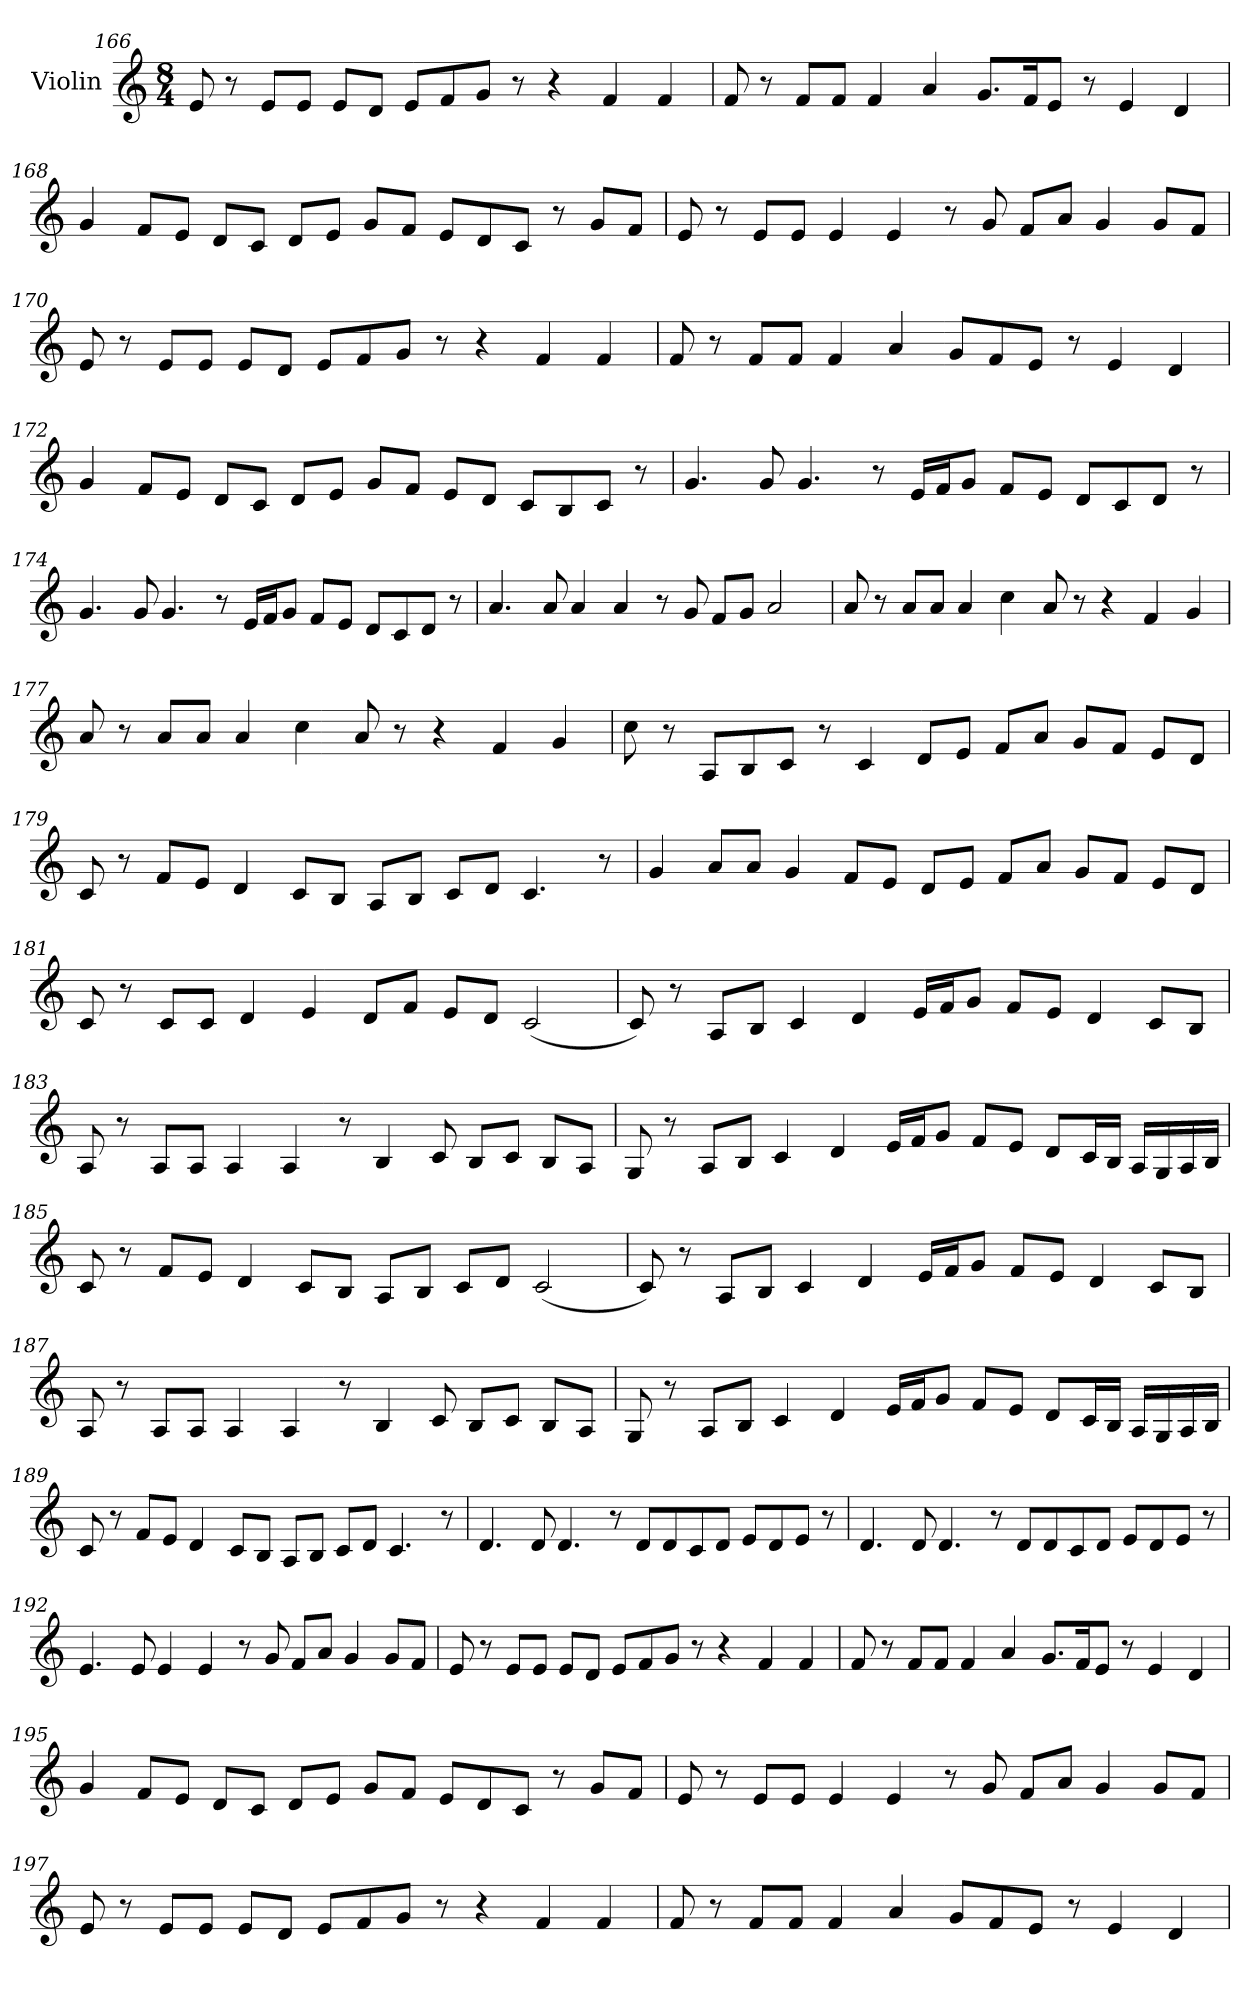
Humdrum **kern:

**kern
*part1
*staff1
*I"Violin
*clefG2
*k[]
*M8/4
=166
8e/
8r
8e/L
8e/J
8e/L
8d/J
8e/L
8f/
8g/J
8r
4r
4f/
4f/
!!LO:LB:g=z
=167
8f/
8r
8f/L
8f/J
4f/
4a/
8.g/L
16f/K
8e/J
8r
4e/
4d/
=168
4g/
8f/L
8e/J
8d/L
8c/J
8d/L
8e/J
8g/L
8f/J
8e/L
8d/
8c/J
8r
8g/L
8f/J
!!LO:PB:g=z
=169
8e/
8r
8e/L
8e/J
4e/
4e/
8r
8g/
8f/L
8a/J
4g/
8g/L
8f/J
=170
8e/
8r
8e/L
8e/J
8e/L
8d/J
8e/L
8f/
8g/J
8r
4r
4f/
4f/
!!LO:LB:g=z
=171
8f/
8r
8f/L
8f/J
4f/
4a/
8g/L
8f/
8e/J
8r
4e/
4d/
=172
4g/
8f/L
8e/J
8d/L
8c/J
8d/L
8e/J
8g/L
8f/J
8e/L
8d/J
8c/L
8B/
8c/J
8r
!!LO:LB:g=z
=173
4.g/
8g/
4.g/
8r
16e/LL
16f/J
8g/J
8f/L
8e/J
8d/L
8c/
8d/J
8r
=174
4.g/
8g/
4.g/
8r
16e/LL
16f/J
8g/J
8f/L
8e/J
8d/L
8c/
8d/J
8r
!!LO:LB:g=z
=175
4.a/
8a/
4a/
4a/
8r
8g/
8f/L
8g/J
2a/
=176
8a/
8r
8a/L
8a/J
4a/
4cc\
8a/
8r
4r
4f/
4g/
!!LO:LB:g=z
=177
8a/
8r
8a/L
8a/J
4a/
4cc\
8a/
8r
4r
4f/
4g/
=178
8cc\
8r
8A/L
8B/
8c/J
8r
4c/
8d/L
8e/J
8f/L
8a/J
8g/L
8f/J
8e/L
8d/J
!!LO:LB:g=z
=179
8c/
8r
8f/L
8e/J
4d/
8c/L
8B/J
8A/L
8B/J
8c/L
8d/J
4.c/
8r
=180
4g/
8a/L
8a/J
4g/
8f/L
8e/J
8d/L
8e/J
8f/L
8a/J
8g/L
8f/J
8e/L
8d/J
!!LO:LB:g=z
=181
8c/
8r
8c/L
8c/J
4d/
4e/
8d/L
8f/J
8e/L
8d/J
(<2c/
=182
8c/)
8r
8A/L
8B/J
4c/
4d/
16e/LL
16f/J
8g/J
8f/L
8e/J
4d/
8c/L
8B/J
!!LO:LB:g=z
=183
8A/
8r
8A/L
8A/J
4A/
4A/
8r
4B/
8c/
8B/L
8c/J
8B/L
8A/J
=184
8G/
8r
8A/L
8B/J
4c/
4d/
16e/LL
16f/J
8g/J
8f/L
8e/J
8d/L
16c/L
16B/JJ
16A/LL
16G/
16A/
16B/JJ
!!LO:PB:g=z
=185
8c/
8r
8f/L
8e/J
4d/
8c/L
8B/J
8A/L
8B/J
8c/L
8d/J
(<2c/
=186
8c/)
8r
8A/L
8B/J
4c/
4d/
16e/LL
16f/J
8g/J
8f/L
8e/J
4d/
8c/L
8B/J
!!LO:LB:g=z
=187
8A/
8r
8A/L
8A/J
4A/
4A/
8r
4B/
8c/
8B/L
8c/J
8B/L
8A/J
=188
8G/
8r
8A/L
8B/J
4c/
4d/
16e/LL
16f/J
8g/J
8f/L
8e/J
8d/L
16c/L
16B/JJ
16A/LL
16G/
16A/
16B/JJ
!!LO:LB:g=z
=189
8c/
8r
8f/L
8e/J
4d/
8c/L
8B/J
8A/L
8B/J
8c/L
8d/J
4.c/
8r
=190
4.d/
8d/
4.d/
8r
8d/L
8d/
8c/
8d/J
8e/L
8d/
8e/J
8r
!!LO:LB:g=z
=191
4.d/
8d/
4.d/
8r
8d/L
8d/
8c/
8d/J
8e/L
8d/
8e/J
8r
=192
4.e/
8e/
4e/
4e/
8r
8g/
8f/L
8a/J
4g/
8g/L
8f/J
!!LO:LB:g=z
=193
8e/
8r
8e/L
8e/J
8e/L
8d/J
8e/L
8f/
8g/J
8r
4r
4f/
4f/
=194
8f/
8r
8f/L
8f/J
4f/
4a/
8.g/L
16f/K
8e/J
8r
4e/
4d/
!!LO:LB:g=z
=195
4g/
8f/L
8e/J
8d/L
8c/J
8d/L
8e/J
8g/L
8f/J
8e/L
8d/
8c/J
8r
8g/L
8f/J
=196
8e/
8r
8e/L
8e/J
4e/
4e/
8r
8g/
8f/L
8a/J
4g/
8g/L
8f/J
!!LO:LB:g=z
=197
8e/
8r
8e/L
8e/J
8e/L
8d/J
8e/L
8f/
8g/J
8r
4r
4f/
4f/
=198
8f/
8r
8f/L
8f/J
4f/
4a/
8g/L
8f/
8e/J
8r
4e/
4d/
=
*-
